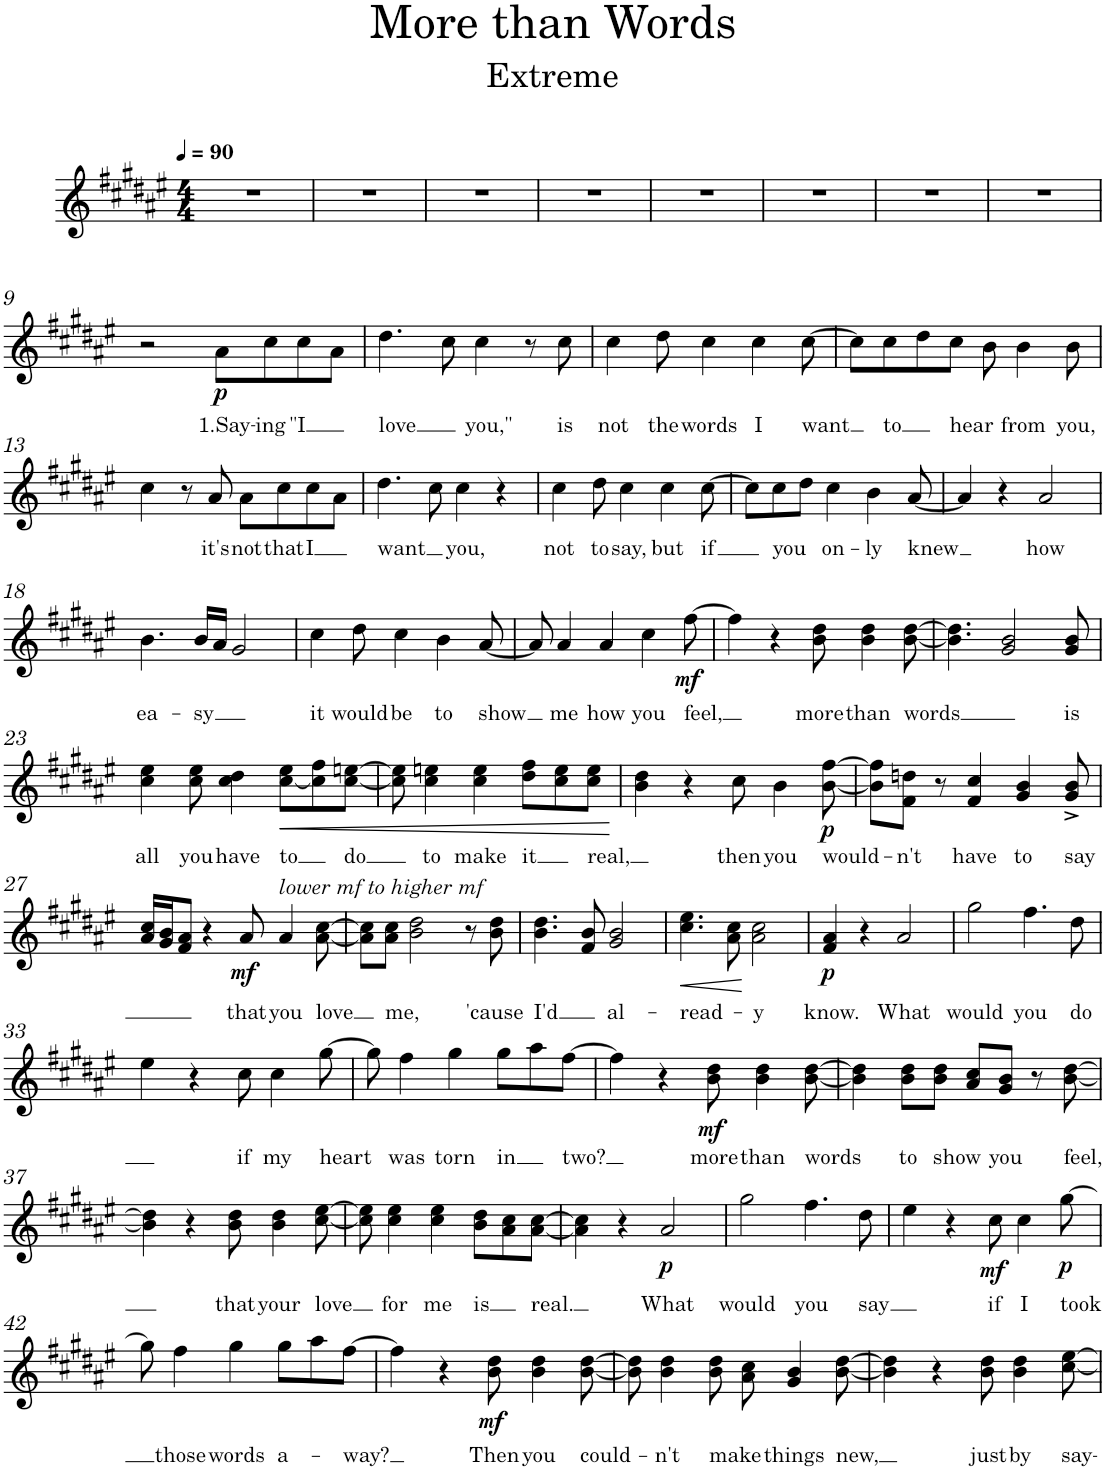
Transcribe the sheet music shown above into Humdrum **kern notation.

**kern	**text	**dynam
*part1	*part1	*part1
*staff1	*staff1	*staff1
*I"Piano	*	*
*I'Pno.	*	*
*clefG2	*	*
*k[f#c#g#d#a#e#]	*	*
*M4/4	*	*
*MM90	*	*
=1	=1	=1
1r	.	.
=2	=2	=2
1r	.	.
=3	=3	=3
1r	.	.
=4	=4	=4
1r	.	.
=5	=5	=5
1r	.	.
=6	=6	=6
1r	.	.
=7	=7	=7
1r	.	.
=8	=8	=8
1r	.	.
!!LO:LB:g=z
=9	=9	=9
2r	.	.
!	!LO:LY:b	!LO:DY:b
8a#\L	1.Say-	p
!	!LO:LY:b	!
8cc#\	-ing	.
!	!LO:LY:b	!
8cc#\	-"I	.
8a#\J	.	.
=10	=10	=10
!	!LO:LY:b	!
4.dd#\	-love	.
8cc#\	.	.
!	!LO:LY:b	!
4cc#\	you,"	.
8r	.	.
!	!LO:LY:b	!
8cc#\	is	.
=11	=11	=11
!	!LO:LY:b	!
4cc#\	not	.
!	!LO:LY:b	!
8dd#\	the	.
!	!LO:LY:b	!
4cc#\	words	.
!	!LO:LY:b	!
4cc#\	I	.
!	!LO:LY:b	!
[8cc#\	-want	.
=12	=12	=12
8cc#\L]	.	.
!	!LO:LY:b	!
8cc#\	to	.
8dd#\	.	.
!	!LO:LY:b	!
8cc#\J	hear	.
8b\	.	.
!	!LO:LY:b	!
4b\	from	.
!	!LO:LY:b	!
8b\	you,	.
!!LO:LB:g=z
=13	=13	=13
4cc#\	.	.
8r	.	.
!	!LO:LY:b	!
8a#/	it's	.
!	!LO:LY:b	!
8a#\L	not	.
!	!LO:LY:b	!
8cc#\	that	.
!	!LO:LY:b	!
8cc#\	I	.
8a#\J	.	.
=14	=14	=14
!	!LO:LY:b	!
4.dd#\	want	.
8cc#\	.	.
!	!LO:LY:b	!
4cc#\	you,	.
4r	.	.
=15	=15	=15
!	!LO:LY:b	!
4cc#\	not	.
!	!LO:LY:b	!
8dd#\	to	.
!	!LO:LY:b	!
4cc#\	say,	.
!	!LO:LY:b	!
4cc#\	but	.
!	!LO:LY:b	!
[8cc#\	if	.
=16	=16	=16
8cc#\L]	.	.
!	!LO:LY:b	!
8cc#\	you	.
8dd#\J	.	.
!	!LO:LY:b	!
4cc#\	on-	.
!	!LO:LY:b	!
4b\	-ly	.
!	!LO:LY:b	!
[8a#/	knew	.
=17	=17	=17
4a#/]	.	.
4r	.	.
!	!LO:LY:b	!
2a#/	how	.
!!LO:LB:g=z
=18	=18	=18
!	!LO:LY:b	!
4.b\	ea-	.
!	!LO:LY:b	!
16b/LL	-sy	.
16a#/JJ	.	.
2g#/	.	.
=19	=19	=19
!	!LO:LY:b	!
4cc#\	it	.
!	!LO:LY:b	!
8dd#\	would	.
!	!LO:LY:b	!
4cc#\	be	.
!	!LO:LY:b	!
4b\	to	.
!	!LO:LY:b	!
[8a#/	show	.
=20	=20	=20
8a#/]	.	.
!	!LO:LY:b	!
4a#/	me	.
!	!LO:LY:b	!
4a#/	how	.
!	!LO:LY:b	!
4cc#\	you	.
!	!LO:LY:b	!LO:DY:b
[8ff#\	feel,	mf
=21	=21	=21
4ff#\]	.	.
4r	.	.
!	!LO:LY:b	!
8b\ 8dd#\	more	.
!	!LO:LY:b	!
4b\ 4dd#\	than	.
!	!LO:LY:b	!
[8b\ [8dd#\	words	.
=22	=22	=22
4.b\] 4.dd#\]	.	.
2g#/ 2b/	.	.
!	!LO:LY:b	!
8g#/ 8b/	is	.
!!LO:LB:g=z
=23	=23	=23
!	!LO:LY:b	!
4cc#\ 4ee#\	all	.
!	!LO:LY:b	!
8cc#\ 8ee#\	you	.
!	!LO:LY:b	!
4cc#\ 4dd#\	have	.
!LO:TX:b:i:t=lower mf to higher mf	!	!
!	!LO:LY:b	!LO:HP:b
[8cc#\ 8ee#\L	to	<
8cc#\] 8ff#\	.	.
!	!LO:LY:b	!
[8cc#\ [8een\J	do	.
=24	=24	=24
8cc#\] 8ee\]	.	.
!	!LO:LY:b	!
4cc#\ 4een\	to	.
!	!LO:LY:b	!
4cc#\ 4ee\	make	.
!	!LO:LY:b	!
8dd#\ 8ff#\L	it	.
8cc#\ 8ee\	.	.
!	!LO:LY:b	!
8cc#\ 8ee\J	real,	.
.	.	[
=25	=25	=25
4b\ 4dd#\	.	.
4r	.	.
!	!LO:LY:b	!
8cc#\	then	.
!	!LO:LY:b	!
4b\	you	.
!	!LO:LY:b	!LO:DY:b
[8b\ [8ff#\	would-	p
=26	=26	=26
8b\] 8ff#\]L	.	.
!	!LO:LY:b	!
8f#\ 8ddn\J	-n't	.
8r	.	.
!	!LO:LY:b	!
4f#/ 4cc#/	have	.
!	!LO:LY:b	!
4g#/ 4b/	to	.
!	!LO:LY:b	!
8g#/^ 8b/^	say	.
!!LO:LB:g=z
=27	=27	=27
16a#/ 16cc#/LL	.	.
16g#/ 16b/J	.	.
8f#/ 8a#/J	.	.
4r	.	.
!	!LO:LY:b	!LO:DY:b
8a#/	that	mf
!	!LO:LY:b	!
4a#/	you	.
!	!LO:LY:b	!
[8a#\ [8cc#\	love	.
=28	=28	=28
8a#\] 8cc#\]L	.	.
!	!LO:LY:b	!
8a#\ 8cc#\J	me,	.
2b\ 2dd#\	.	.
8r	.	.
!	!LO:LY:b	!
8b\ 8dd#\	'cause	.
=29	=29	=29
!	!LO:LY:b	!
4.b\ 4.dd#\	I'd	.
8f#/ 8b/	.	.
!	!LO:LY:b	!
2g#/ 2b/	al-	.
=30	=30	=30
!	!LO:LY:b	!LO:HP:b
4.cc#\ 4.ee#\	-read-	<
8a#\ 8cc#\	.	.
!	!LO:LY:b	!
2a#\ 2cc#\	-y	[
=31	=31	=31
!	!LO:LY:b	!LO:DY:b
4f#/ 4a#/	know.	p
4r	.	.
!	!LO:LY:b	!
2a#/	What	.
=32	=32	=32
!	!LO:LY:b	!
2gg#\	would	.
!	!LO:LY:b	!
4.ff#\	you	.
!	!LO:LY:b	!
8dd#\	do	.
!!LO:LB:g=z
=33	=33	=33
4ee#\	.	.
4r	.	.
!	!LO:LY:b	!
8cc#\	if	.
!	!LO:LY:b	!
4cc#\	my	.
!	!LO:LY:b	!
[8gg#\	heart	.
=34	=34	=34
8gg#\]	.	.
!	!LO:LY:b	!
4ff#\	was	.
!	!LO:LY:b	!
4gg#\	torn	.
!	!LO:LY:b	!
8gg#\L	in	.
8aa#\	.	.
!	!LO:LY:b	!
[8ff#\J	two?	.
=35	=35	=35
4ff#\]	.	.
4r	.	.
!	!LO:LY:b	!LO:DY:b
8b\ 8dd#\	more	mf
!	!LO:LY:b	!
4b\ 4dd#\	than	.
!	!LO:LY:b	!
[8b\ [8dd#\	words	.
=36	=36	=36
4b\] 4dd#\]	.	.
!	!LO:LY:b	!
8b\ 8dd#\L	to	.
!	!LO:LY:b	!
8b\ 8dd#\J	show	.
8a#/ 8cc#/L	.	.
!	!LO:LY:b	!
8g#/ 8b/J	you	.
8r	.	.
!	!LO:LY:b	!
[8b\ [8dd#\	feel,	.
!!LO:LB:g=z
=37	=37	=37
4b\] 4dd#\]	.	.
4r	.	.
!	!LO:LY:b	!
8b\ 8dd#\	that	.
!	!LO:LY:b	!
4b\ 4dd#\	your	.
!	!LO:LY:b	!
[8cc#\ [8ee#\	love	.
=38	=38	=38
8cc#\] 8ee#\]	.	.
!	!LO:LY:b	!
4cc#\ 4ee#\	for	.
!	!LO:LY:b	!
4cc#\ 4ee#\	me	.
!	!LO:LY:b	!
8b\ 8dd#\L	is	.
8a#\ 8cc#\	.	.
!	!LO:LY:b	!
[8a#\ [8cc#\J	real.	.
=39	=39	=39
4a#\] 4cc#\]	.	.
4r	.	.
!	!LO:LY:b	!LO:DY:b
2a#/	What	p
=40	=40	=40
!	!LO:LY:b	!
2gg#\	would	.
!	!LO:LY:b	!
4.ff#\	you	.
!	!LO:LY:b	!
8dd#\	say	.
=41	=41	=41
4ee#\	.	.
4r	.	.
!	!LO:LY:b	!LO:DY:b
8cc#\	if	mf
!	!LO:LY:b	!
4cc#\	I	.
!	!LO:LY:b	!LO:DY:b
[8gg#\	took	p
!!LO:LB:g=z
=42	=42	=42
8gg#\]	.	.
!	!LO:LY:b	!
4ff#\	those	.
!	!LO:LY:b	!
4gg#\	words	.
!	!LO:LY:b	!
8gg#\L	a-	.
8aa#\	.	.
!	!LO:LY:b	!
[8ff#\J	-way?	.
=43	=43	=43
4ff#\]	.	.
4r	.	.
!	!LO:LY:b	!LO:DY:b
8b\ 8dd#\	Then	mf
!	!LO:LY:b	!
4b\ 4dd#\	you	.
!	!LO:LY:b	!
[8b\ [8dd#\	could-	.
=44	=44	=44
8b\] 8dd#\]	.	.
!	!LO:LY:b	!
4b\ 4dd#\	-n't	.
!	!LO:LY:b	!
8b\ 8dd#\	make	.
8a#\ 8cc#\	.	.
!	!LO:LY:b	!
4g#/ 4b/	things	.
!	!LO:LY:b	!
[8b\ [8dd#\	new,	.
=45	=45	=45
4b\] 4dd#\]	.	.
4r	.	.
!	!LO:LY:b	!
8b\ 8dd#\	just	.
!	!LO:LY:b	!
4b\ 4dd#\	by	.
!	!LO:LY:b	!
[8cc#\ [8ee#\	say-	.
=	=	=
*-	*-	*-
